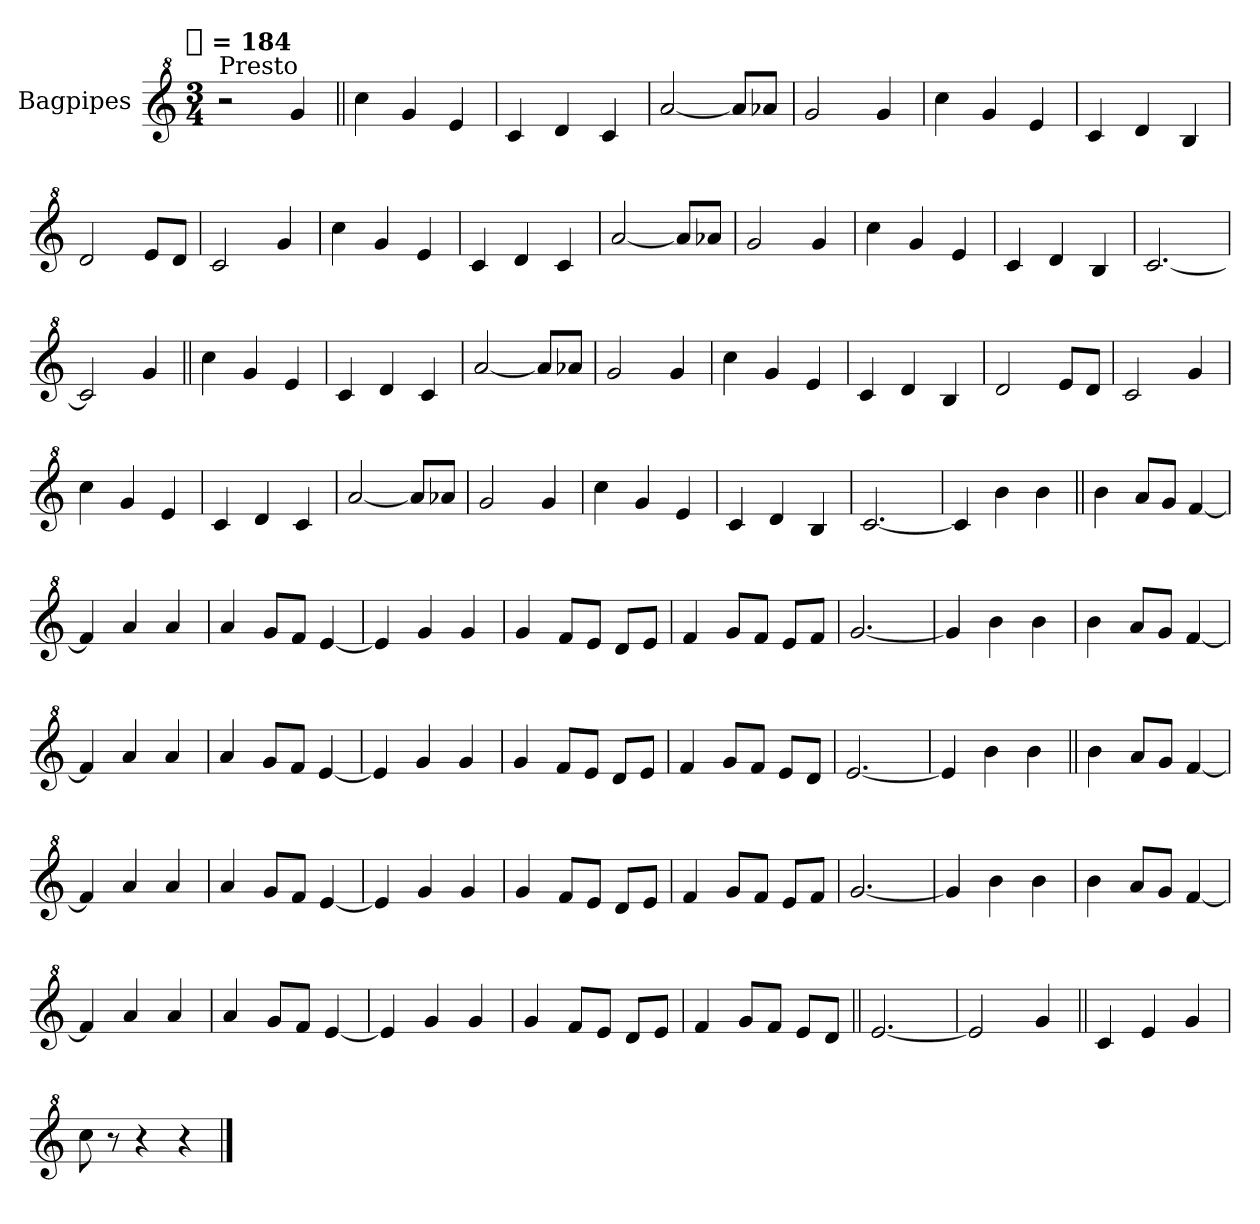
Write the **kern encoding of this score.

**kern
*part1
*staff1
*I"Bagpipes
*I'Bag
*clefG^2
*k[]
!!LO:TX:omd:t=[quarter] = 184
*M3/4
*MM184
=1
!LO:TX:a:t=Presto
2r
4gg
=||
4ccc
4gg
4ee
=
4cc
4dd
4cc
=
[2aa
8aaL]
8aa-XJ
=
2gg
4gg
=
4ccc
4gg
4ee
=
4cc
4dd
4b
=
2dd
8eeL
8ddJ
=
2cc
4gg
=
4ccc
4gg
4ee
=
4cc
4dd
4cc
=
[2aa
8aaL]
8aa-XJ
=
2gg
4gg
=
4ccc
4gg
4ee
=
4cc
4dd
4b
=
[2.cc
=
2cc]
4gg
=||
4ccc
4gg
4ee
=
4cc
4dd
4cc
=
[2aa
8aaL]
8aa-XJ
=
2gg
4gg
=
4ccc
4gg
4ee
=
4cc
4dd
4b
=
2dd
8eeL
8ddJ
=
2cc
4gg
=
4ccc
4gg
4ee
=
4cc
4dd
4cc
=
[2aa
8aaL]
8aa-XJ
=
2gg
4gg
=
4ccc
4gg
4ee
=
4cc
4dd
4b
=
[2.cc
=
4cc]
4bb
4bb
=||
4bb
8aaL
8ggJ
[4ff
=
4ff]
4aa
4aa
=
4aa
8ggL
8ffJ
[4ee
=
4ee]
4gg
4gg
=
4gg
8ffL
8eeJ
8ddL
8eeJ
=
4ff
8ggL
8ffJ
8eeL
8ffJ
=
[2.gg
=
4gg]
4bb
4bb
=
4bb
8aaL
8ggJ
[4ff
=
4ff]
4aa
4aa
=
4aa
8ggL
8ffJ
[4ee
=
4ee]
4gg
4gg
=
4gg
8ffL
8eeJ
8ddL
8eeJ
=
4ff
8ggL
8ffJ
8eeL
8ddJ
=
[2.ee
=
4ee]
4bb
4bb
=||
4bb
8aaL
8ggJ
[4ff
=
4ff]
4aa
4aa
=
4aa
8ggL
8ffJ
[4ee
=
4ee]
4gg
4gg
=
4gg
8ffL
8eeJ
8ddL
8eeJ
=
4ff
8ggL
8ffJ
8eeL
8ffJ
=
[2.gg
=
4gg]
4bb
4bb
=
4bb
8aaL
8ggJ
[4ff
=
4ff]
4aa
4aa
=
4aa
8ggL
8ffJ
[4ee
=
4ee]
4gg
4gg
=
4gg
8ffL
8eeJ
8ddL
8eeJ
=
4ff
8ggL
8ffJ
8eeL
8ddJ
=||
[2.ee
=
2ee]
4gg
=||
4cc
4ee
4gg
=
8ccc
8r
4r
4r
==
*-
